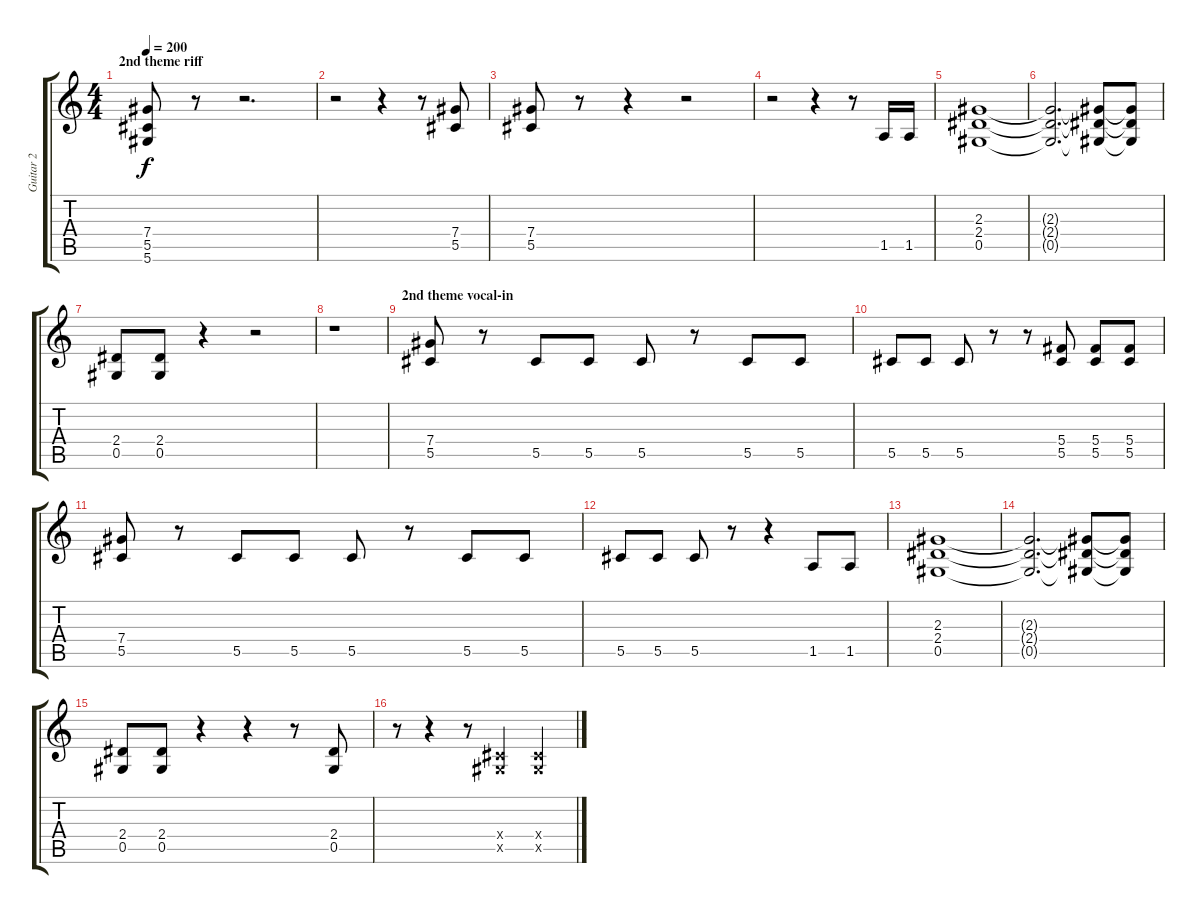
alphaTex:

\track ("Guitar 2" "Guitar 2") {instrument distortionguitar}
\staff {score tabs}
\tuning (Eb4 Bb3 Gb3 Db3 Ab2 Eb2) {hide}
\ts (4 4)
\section ("" "2nd theme riff")
\tempo 200
\clef g2
\ks c
(7.4 5.5 5.6).8{dy f} r.8 r.2{d} |
r.2 r.4 r.8 (7.4 5.5).8 |
(7.4 5.5).8 r.8 r.4 r.2 |
r.2 r.4 r.8 1.5.16 1.5.16 |
(2.3 2.4 0.5).1 |
(2.3{t} 2.4{t} 0.5{t}).2{d} (2.3{t} 2.4{t} 0.5{t}).8 (2.3{t} 2.4{t} 0.5{t}).8 |
(2.4 0.5).8 (2.4 0.5).8 r.4 r.2 |
r.1 |
\section ("" "2nd theme vocal-in")
(7.4 5.5).8 r.8 5.5.8 5.5.8 5.5.8 r.8 5.5.8 5.5.8 |
5.5.8 5.5.8 5.5.8 r.8 r.8 (5.4 5.5).8 (5.4 5.5).8 (5.4 5.5).8 |
(7.4 5.5).8 r.8 5.5.8 5.5.8 5.5.8 r.8 5.5.8 5.5.8 |
5.5.8 5.5.8 5.5.8 r.8 r.4 1.5.8 1.5.8 |
(2.3 2.4 0.5).1 |
(2.3{t} 2.4{t} 0.5{t}).2{d} (2.3{t} 2.4{t} 0.5{t}).8 (2.3{t} 2.4{t} 0.5{t}).8 |
(2.4 0.5).8 (2.4 0.5).8 r.4 r.4 r.8 (2.4 0.5).8 |
r.8 r.4 r.8 (0.4{x} 0.5{x}).4 (0.4{x} 0.5{x}).4
